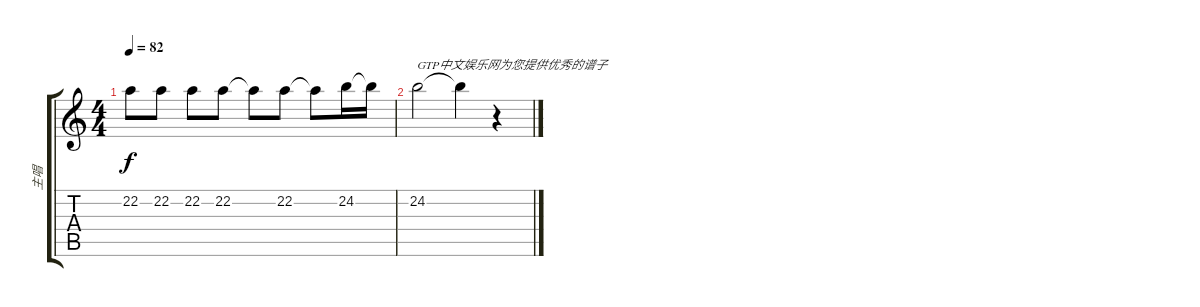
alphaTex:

\track ("主唱" "主唱") {instrument lead2sawtooth}
\staff {score tabs}
\tuning (E4 B3 G3 D3 A2 E2) {hide}
\ts (4 4)
\tempo 82
\clef g2
\ks c
22.2.8{dy f} 22.2.8 22.2.8 22.2.8 22.2{t}.8 22.2.8 22.2{t}.8 24.2.16 24.2{t}.16 |
24.2.2{txt "GTP中文娱乐网为您提供优秀的谱子"} 24.2{t}.4 r.4
